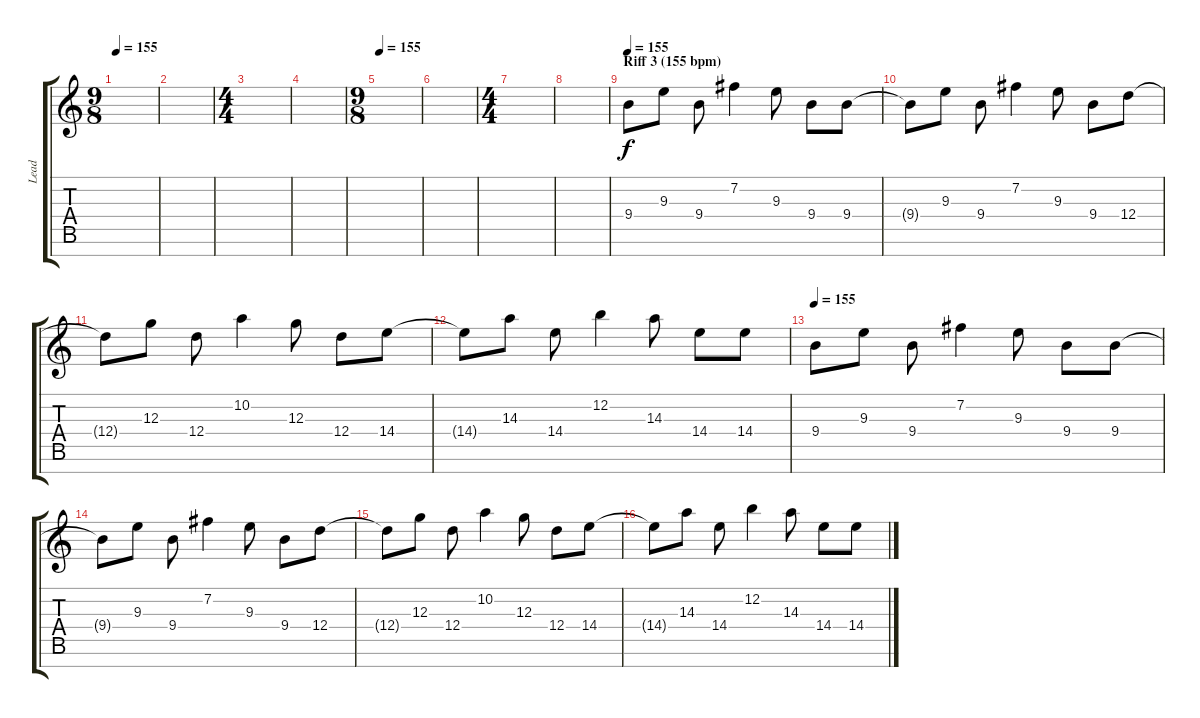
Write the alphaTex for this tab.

\track ("Lead" "Lead") {instrument distortionguitar}
\staff {score tabs}
\tuning (E4 B3 G3 D3 A2 E2 B1) {hide}
\ts (9 8)
\tempo 155
\clef g2
\ks c
|
|
\ts (4 4)
|
|
\ts (9 8)
\tempo 155
|
|
\ts (4 4)
|
|
\section ("" "Riff 3 (155 bpm)")
\tempo 155
9.4.8 9.3.8 9.4.8 7.2.4 9.3.8 9.4.8 9.4.8 |
9.4{t}.8 9.3.8 9.4.8 7.2.4 9.3.8 9.4.8 12.4.8 |
12.4{t}.8 12.3.8 12.4.8 10.2.4 12.3.8 12.4.8 14.4.8 |
14.4{t}.8 14.3.8 14.4.8 12.2.4 14.3.8 14.4.8 14.4.8 |
\tempo 155
9.4.8 9.3.8 9.4.8 7.2.4 9.3.8 9.4.8 9.4.8 |
9.4{t}.8 9.3.8 9.4.8 7.2.4 9.3.8 9.4.8 12.4.8 |
12.4{t}.8 12.3.8 12.4.8 10.2.4 12.3.8 12.4.8 14.4.8 |
14.4{t}.8 14.3.8 14.4.8 12.2.4 14.3.8 14.4.8 14.4.8
